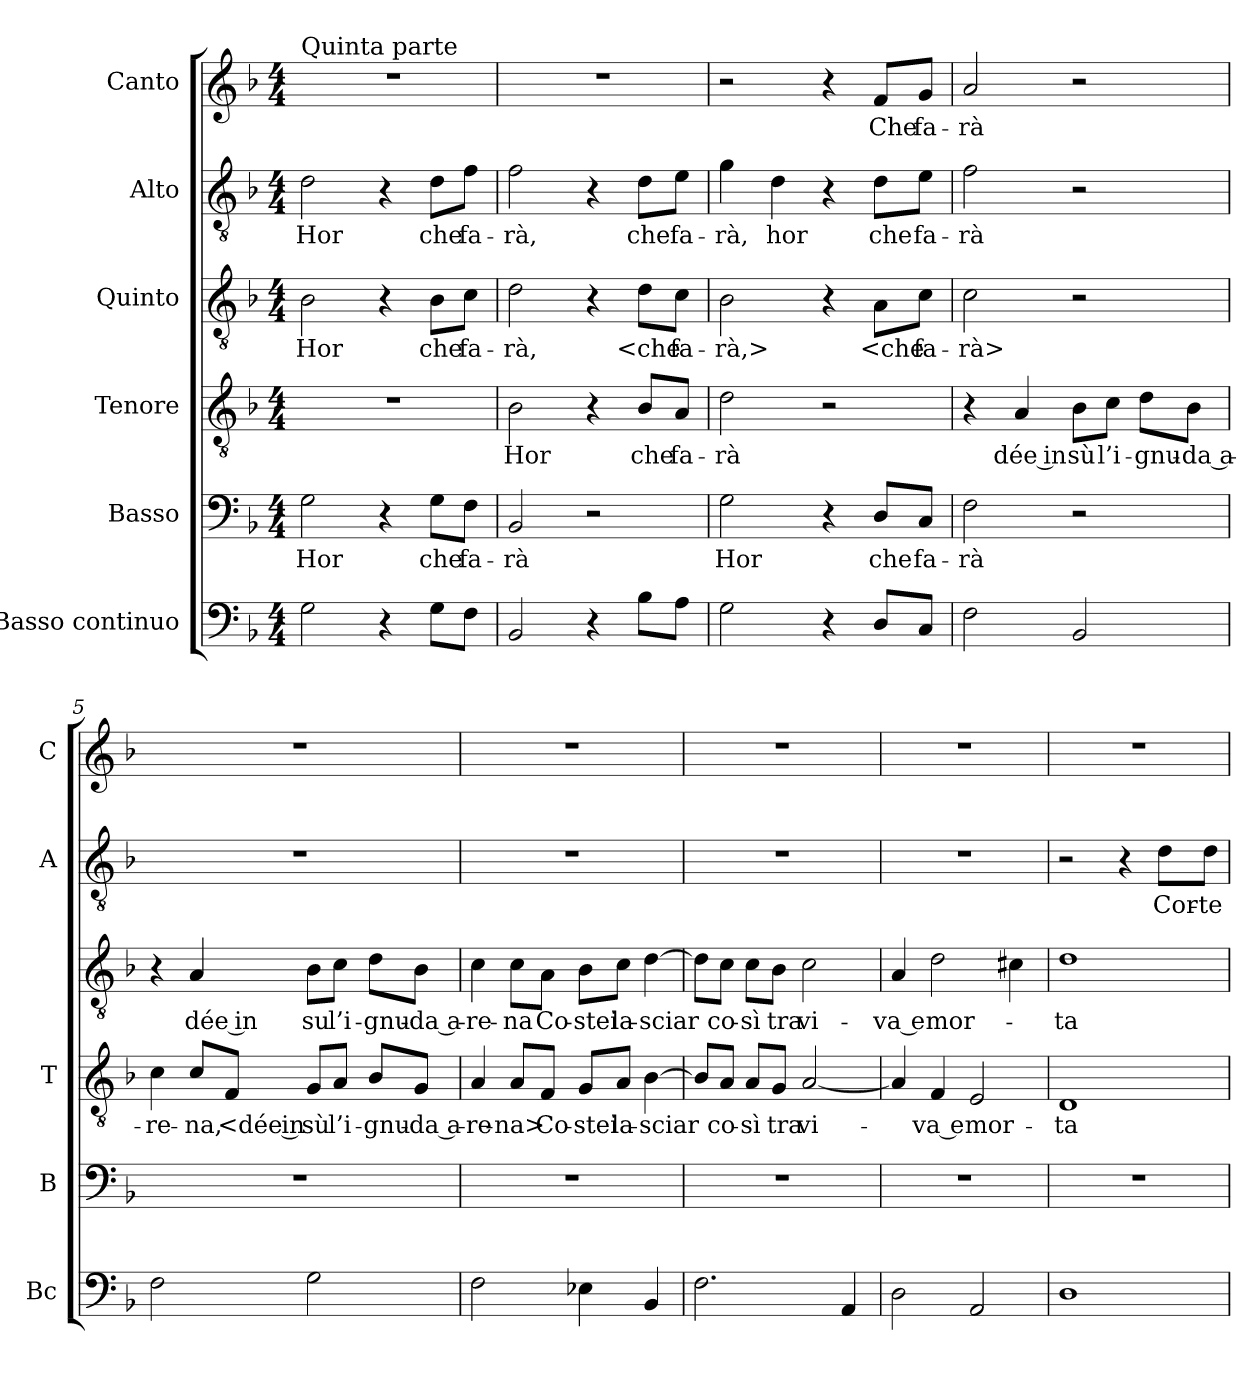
**kern	**kern	**text	**kern	**text	**kern	**text	**kern	**text	**kern	**text
*part6	*part5	*part5	*part4	*part4	*part3	*part3	*part2	*part2	*part1	*part1
*staff6	*staff5	*staff5	*staff4	*staff4	*staff3	*staff3	*staff2	*staff2	*staff1	*staff1
*I"Basso continuo	*I"Basso	*	*I"Tenore	*	*I"Quinto	*	*I"Alto	*	*I"Canto	*
*I'Bc	*I'B	*	*I'T	*	*	*	*I'A	*	*I'C	*
*clefF4	*clefF4	*	*clefGv2	*	*clefGv2	*	*clefGv2	*	*clefG2	*
*k[b-]	*k[b-]	*	*k[b-]	*	*k[b-]	*	*k[b-]	*	*k[b-]	*
*F:	*F:	*	*F:	*	*F:	*	*F:	*	*F:	*
*M4/4	*M4/4	*	*M4/4	*	*M4/4	*	*M4/4	*	*M4/4	*
=1	=1	=1	=1	=1	=1	=1	=1	=1	=1	=1
!	!	!	!	!	!	!	!	!	!LO:TX:a:t=Quinta parte	!
2G	2G	Hor	1r	.	2B-	Hor	2d	Hor	1r	.
4r	4r	.	.	.	4r	.	4r	.	.	.
8GL	8G\L	che	.	.	8B-\L	che	8d\L	che	.	.
8FJ	8F\J	fa-	.	.	8c\J	fa-	8f\J	fa-	.	.
=2	=2	=2	=2	=2	=2	=2	=2	=2	=2	=2
2BB-	2BB-	-rà	2B-	Hor	2d	-rà,	2f	-rà,	1r	.
4r	2r	.	4r	.	4r	.	4r	.	.	.
8B-L	.	.	8B-/L	che	8d\L	<che	8d\L	che	.	.
8AJ	.	.	8A/J	fa-	8c\J	fa-	8e\J	fa-	.	.
=3	=3	=3	=3	=3	=3	=3	=3	=3	=3	=3
2G	2G	Hor	2d	-rà	2B-	-rà,>	4g	-rà,	2r	.
.	.	.	.	.	.	.	4d	hor	.	.
4r	4r	.	2r	.	4r	.	4r	.	4r	.
8DL	8D/L	che	.	.	8A\L	<che	8d\L	che	8f/L	Che
8CJ	8C/J	fa-	.	.	8c\J	fa-	8e\J	fa-	8g/J	fa-
=4	=4	=4	=4	=4	=4	=4	=4	=4	=4	=4
2F	2F	-rà	4r	.	2c	-rà>	2f	-rà	2a	-rà
.	.	.	4A	dée in	.	.	.	.	.	.
2BB-	2r	.	8B-\L	sù	2r	.	2r	.	2r	.
.	.	.	8c\J	l’i-	.	.	.	.	.	.
.	.	.	8d\L	-gnu-	.	.	.	.	.	.
.	.	.	8B-\J	-da a-	.	.	.	.	.	.
=5	=5	=5	=5	=5	=5	=5	=5	=5	=5	=5
2F	1r	.	4c	-re-	4r	.	1r	.	1r	.
.	.	.	8c/L	-na,	4A	dée in	.	.	.	.
.	.	.	8F/J	<dée in	.	.	.	.	.	.
2G	.	.	8G/L	sù	8B-\L	su	.	.	.	.
.	.	.	8A/J	l’i-	8c\J	l’i-	.	.	.	.
.	.	.	8B-/L	-gnu-	8d\L	-gnu-	.	.	.	.
.	.	.	8G/J	-da a-	8B-\J	-da a-	.	.	.	.
=6	=6	=6	=6	=6	=6	=6	=6	=6	=6	=6
2F	1r	.	4A	-re-	4c	-re-	1r	.	1r	.
.	.	.	8A/L	-na>	8c\L	-na	.	.	.	.
.	.	.	8F/J	Co-	8A\J	Co-	.	.	.	.
4E-X	.	.	8G/L	-stei	8B-\L	-stei	.	.	.	.
.	.	.	8A/J	la-	8c\J	la-	.	.	.	.
4BB-	.	.	[4B-	-sciar	[4d	-sciar	.	.	.	.
=7	=7	=7	=7	=7	=7	=7	=7	=7	=7	=7
2.F	1r	.	8B-/L]	.	8d\L]	.	1r	.	1r	.
.	.	.	8A/J	co-	8c\J	co-	.	.	.	.
.	.	.	8A/L	-sì	8c\L	-sì	.	.	.	.
.	.	.	8G/J	tra	8B-\J	tra	.	.	.	.
.	.	.	[2A	vi-	2c	vi-	.	.	.	.
4AA	.	.	.	.	.	.	.	.	.	.
=8	=8	=8	=8	=8	=8	=8	=8	=8	=8	=8
2D	1r	.	4A]	.	4A	-va e	1r	.	1r	.
.	.	.	4F	-va e	2d	mor-	.	.	.	.
2AA	.	.	2E	mor-	.	.	.	.	.	.
.	.	.	.	.	4c#X	.	.	.	.	.
=9	=9	=9	=9	=9	=9	=9	=9	=9	=9	=9
1D	1r	.	1D	-ta	1d	-ta	2r	.	1r	.
.	.	.	.	.	.	.	4r	.	.	.
.	.	.	.	.	.	.	8d\L	Cor-	.	.
.	.	.	.	.	.	.	8d\J	-te-	.	.
=	=	=	=	=	=	=	=	=	=	=
*-	*-	*-	*-	*-	*-	*-	*-	*-	*-	*-
